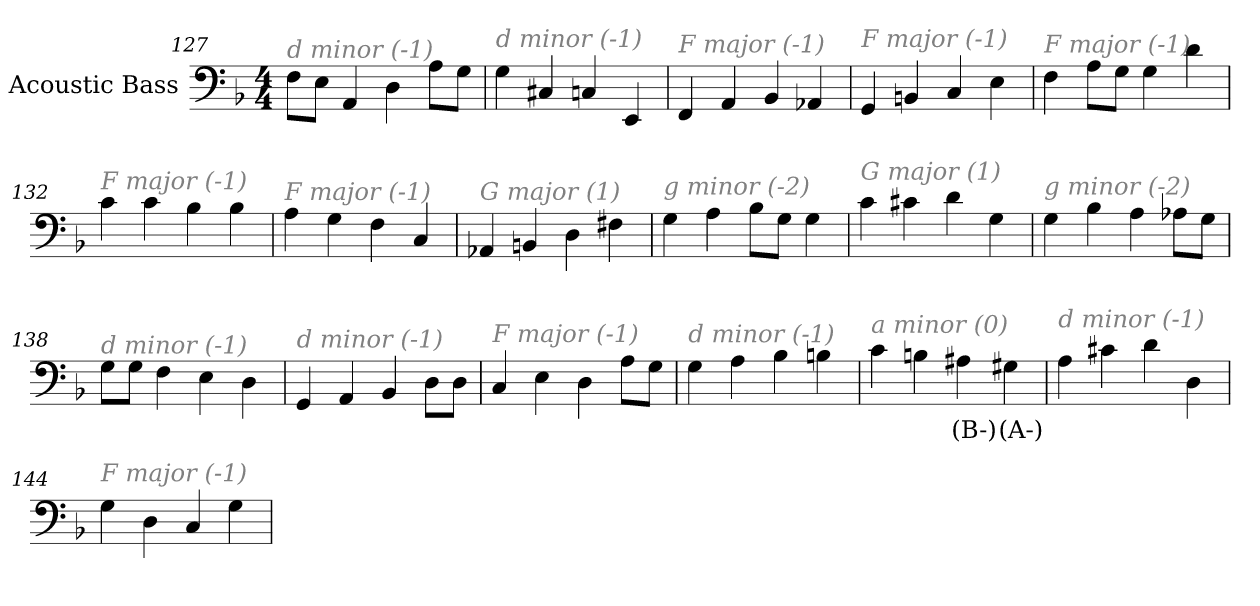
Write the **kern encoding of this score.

**kern	**text
*part1	*part1
*staff1	*staff1
*I"Acoustic Bass	*
*clefF4	*
*ITrd7c12	*
*k[b-]	*
*F:	*
*M4/4	*
=127	=127
!LO:TX:i:color=#808080:t=d minor (-1)	!
8FFL	.
8EEJ	.
4AAA	.
4DD	.
8AAL	.
8GGJ	.
=128	=128
!LO:TX:i:color=#808080:t=d minor (-1)	!
4GG	.
4CC#X	.
4CCn	.
4EEE	.
=129	=129
!LO:TX:i:color=#808080:t=F major (-1)	!
4FFF	.
4AAA	.
4BBB-	.
4AAA-X	.
=130	=130
!LO:TX:i:color=#808080:t=F major (-1)	!
4GGG	.
4BBBn	.
4CC	.
4EE	.
=131	=131
!LO:TX:i:color=#808080:t=F major (-1)	!
4FF	.
8AAL	.
8GGJ	.
4GG	.
4D	.
=132	=132
!LO:TX:i:color=#808080:t=F major (-1)	!
4C	.
4C	.
4BB-	.
4BB-	.
=133	=133
!LO:TX:i:color=#808080:t=F major (-1)	!
4AA	.
4GG	.
4FF	.
4CC	.
=134	=134
!LO:TX:i:color=#808080:t=G major (1)	!
4AAA-X	.
4BBBn	.
4DD	.
4FF#X	.
=135	=135
!LO:TX:i:color=#808080:t=g minor (-2)	!
4GG	.
4AA	.
8BB-L	.
8GGJ	.
4GG	.
=136	=136
!LO:TX:i:color=#808080:t=G major (1)	!
4C	.
4C#X	.
4D	.
4GG	.
=137	=137
!LO:TX:i:color=#808080:t=g minor (-2)	!
4GG	.
4BB-	.
4AA	.
8AA-XL	.
8GGJ	.
=138	=138
!LO:TX:i:color=#808080:t=d minor (-1)	!
8GGL	.
8GGJ	.
4FF	.
4EE	.
4DD	.
=139	=139
!LO:TX:i:color=#808080:t=d minor (-1)	!
4GGG	.
4AAA	.
4BBB-	.
8DDL	.
8DDJ	.
=140	=140
!LO:TX:i:color=#808080:t=F major (-1)	!
4CC	.
4EE	.
4DD	.
8AAL	.
8GGJ	.
=141	=141
!LO:TX:i:color=#808080:t=d minor (-1)	!
4GG	.
4AA	.
4BB-	.
4BBn	.
=142	=142
!LO:TX:i:color=#808080:t=a minor (0)	!
4C	.
4BBn	.
4AA#Xi	(B-)
4GG#Xj	(A-)
=143	=143
!LO:TX:i:color=#808080:t=d minor (-1)	!
4AA	.
4C#X	.
4D	.
4DD	.
=144	=144
!LO:TX:i:color=#808080:t=F major (-1)	!
4GG	.
4DD	.
4CC	.
4GG	.
=	=
*-	*-
